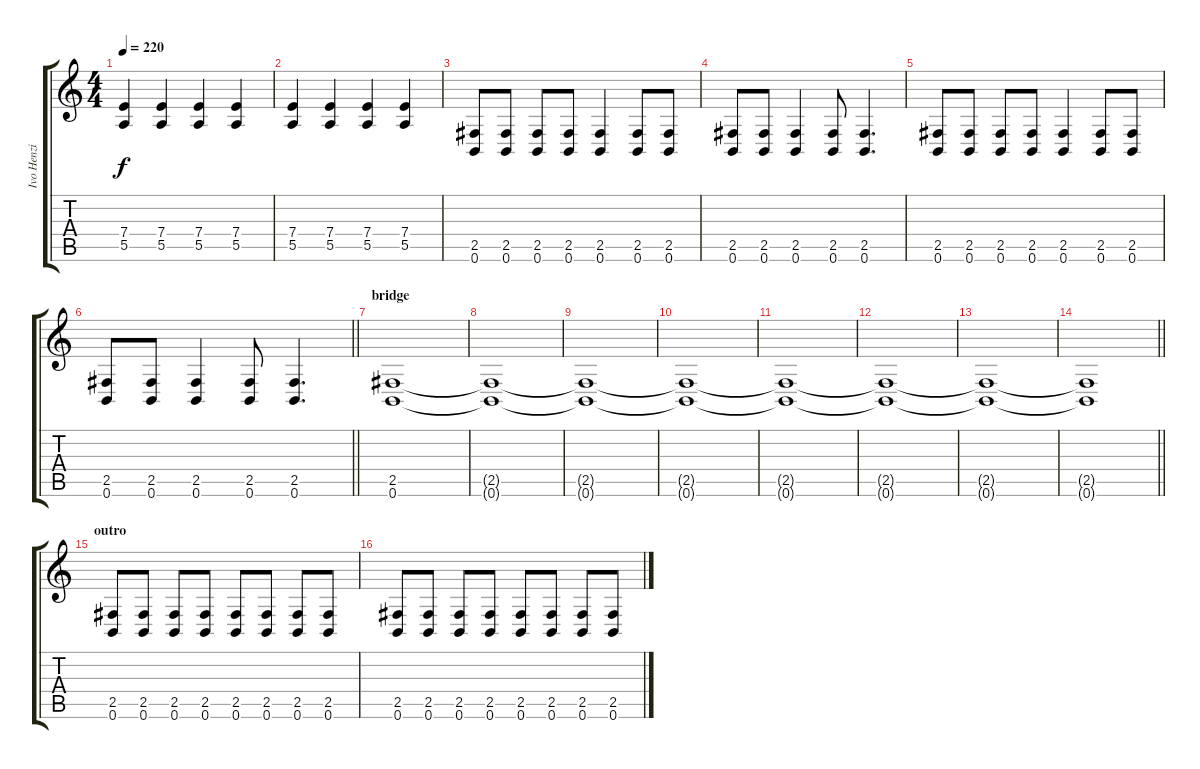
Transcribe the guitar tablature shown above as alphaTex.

\track ("Ivo Henzi" "Ivo Henzi") {instrument distortionguitar}
\staff {score tabs}
\tuning (B3 Gb3 D3 A2 E2 B1) {hide}
\ts (4 4)
\tempo 220
\clef g2
\ks c
(7.4 5.5).4{dy f} (7.4 5.5).4 (7.4 5.5).4 (7.4 5.5).4 |
(7.4 5.5).4 (7.4 5.5).4 (7.4 5.5).4 (7.4 5.5).4 |
(2.5 0.6).8 (2.5 0.6).8 (2.5 0.6).8 (2.5 0.6).8 (2.5 0.6).4 (2.5 0.6).8 (2.5 0.6).8 |
(2.5 0.6).8 (2.5 0.6).8 (2.5 0.6).4 (2.5 0.6).8 (2.5 0.6).4{d} |
(2.5 0.6).8 (2.5 0.6).8 (2.5 0.6).8 (2.5 0.6).8 (2.5 0.6).4 (2.5 0.6).8 (2.5 0.6).8 |
\barLineRight lightlight
(2.5 0.6).8 (2.5 0.6).8 (2.5 0.6).4 (2.5 0.6).8 (2.5 0.6).4{d} |
\section ("" "bridge")
(2.5 0.6).1 |
(2.5{t} 0.6{t}).1 |
(2.5{t} 0.6{t}).1 |
(2.5{t} 0.6{t}).1 |
(2.5{t} 0.6{t}).1 |
(2.5{t} 0.6{t}).1 |
(2.5{t} 0.6{t}).1 |
\barLineRight lightlight
(2.5{t} 0.6{t}).1 |
\section ("" "outro")
(2.5 0.6).8 (2.5 0.6).8 (2.5 0.6).8 (2.5 0.6).8 (2.5 0.6).8 (2.5 0.6).8 (2.5 0.6).8 (2.5 0.6).8 |
(2.5 0.6).8 (2.5 0.6).8 (2.5 0.6).8 (2.5 0.6).8 (2.5 0.6).8 (2.5 0.6).8 (2.5 0.6).8 (2.5 0.6).8
